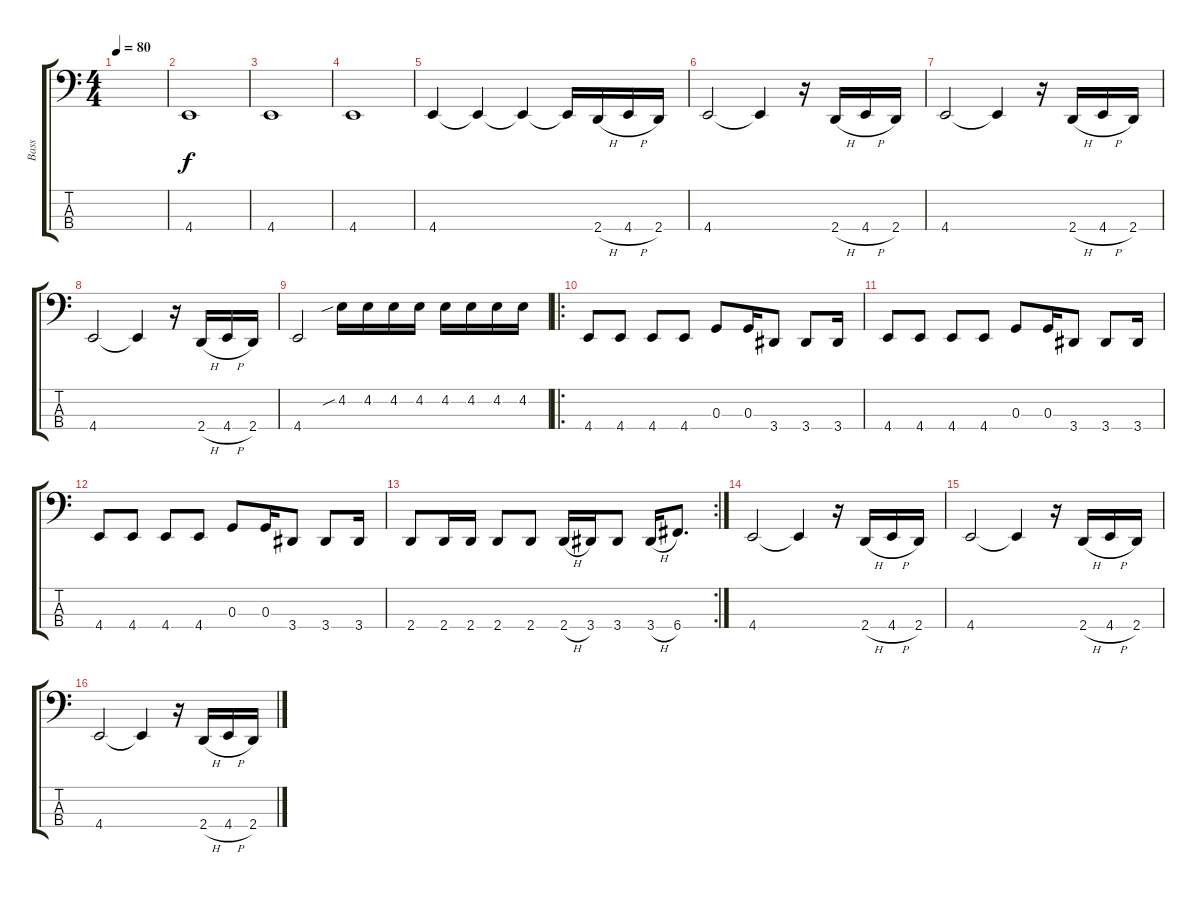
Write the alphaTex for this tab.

\track ("Bass" "Bass") {instrument slapbass1}
\staff {score tabs}
\tuning (F2 C2 G1 C1) {hide}
\ts (4 4)
\tempo 80
\clef f4
\ks c
|
4.4.1 |
4.4.1 |
4.4.1 |
4.4.4 4.4{t}.4 4.4{t}.4 4.4{t}.16 2.4{h}.16 4.4{h}.16 2.4.16 |
4.4.2 4.4{t}.4 r.16 2.4{h}.16 4.4{h}.16 2.4.16 |
4.4.2 4.4{t}.4 r.16 2.4{h}.16 4.4{h}.16 2.4.16 |
4.4.2 4.4{t}.4 r.16 2.4{h}.16 4.4{h}.16 2.4.16 |
4.4.2 4.2{sib}.16 4.2.16 4.2.16 4.2.16 4.2.16 4.2.16 4.2.16 4.2.16 |
\ro
4.4.8 4.4.8 4.4.8 4.4.8 0.3.8 0.3.16 3.4.8 3.4.8 3.4.16 |
4.4.8 4.4.8 4.4.8 4.4.8 0.3.8 0.3.16 3.4.8 3.4.8 3.4.16 |
4.4.8 4.4.8 4.4.8 4.4.8 0.3.8 0.3.16 3.4.8 3.4.8 3.4.16 |
\rc 2
2.4.8 2.4.16 2.4.16 2.4.8 2.4.8 2.4{h}.16 3.4.16 3.4.8 3.4{h}.16 6.4.8{d} |
4.4.2 4.4{t}.4 r.16 2.4{h}.16 4.4{h}.16 2.4.16 |
4.4.2 4.4{t}.4 r.16 2.4{h}.16 4.4{h}.16 2.4.16 |
4.4.2 4.4{t}.4 r.16 2.4{h}.16 4.4{h}.16 2.4.16
